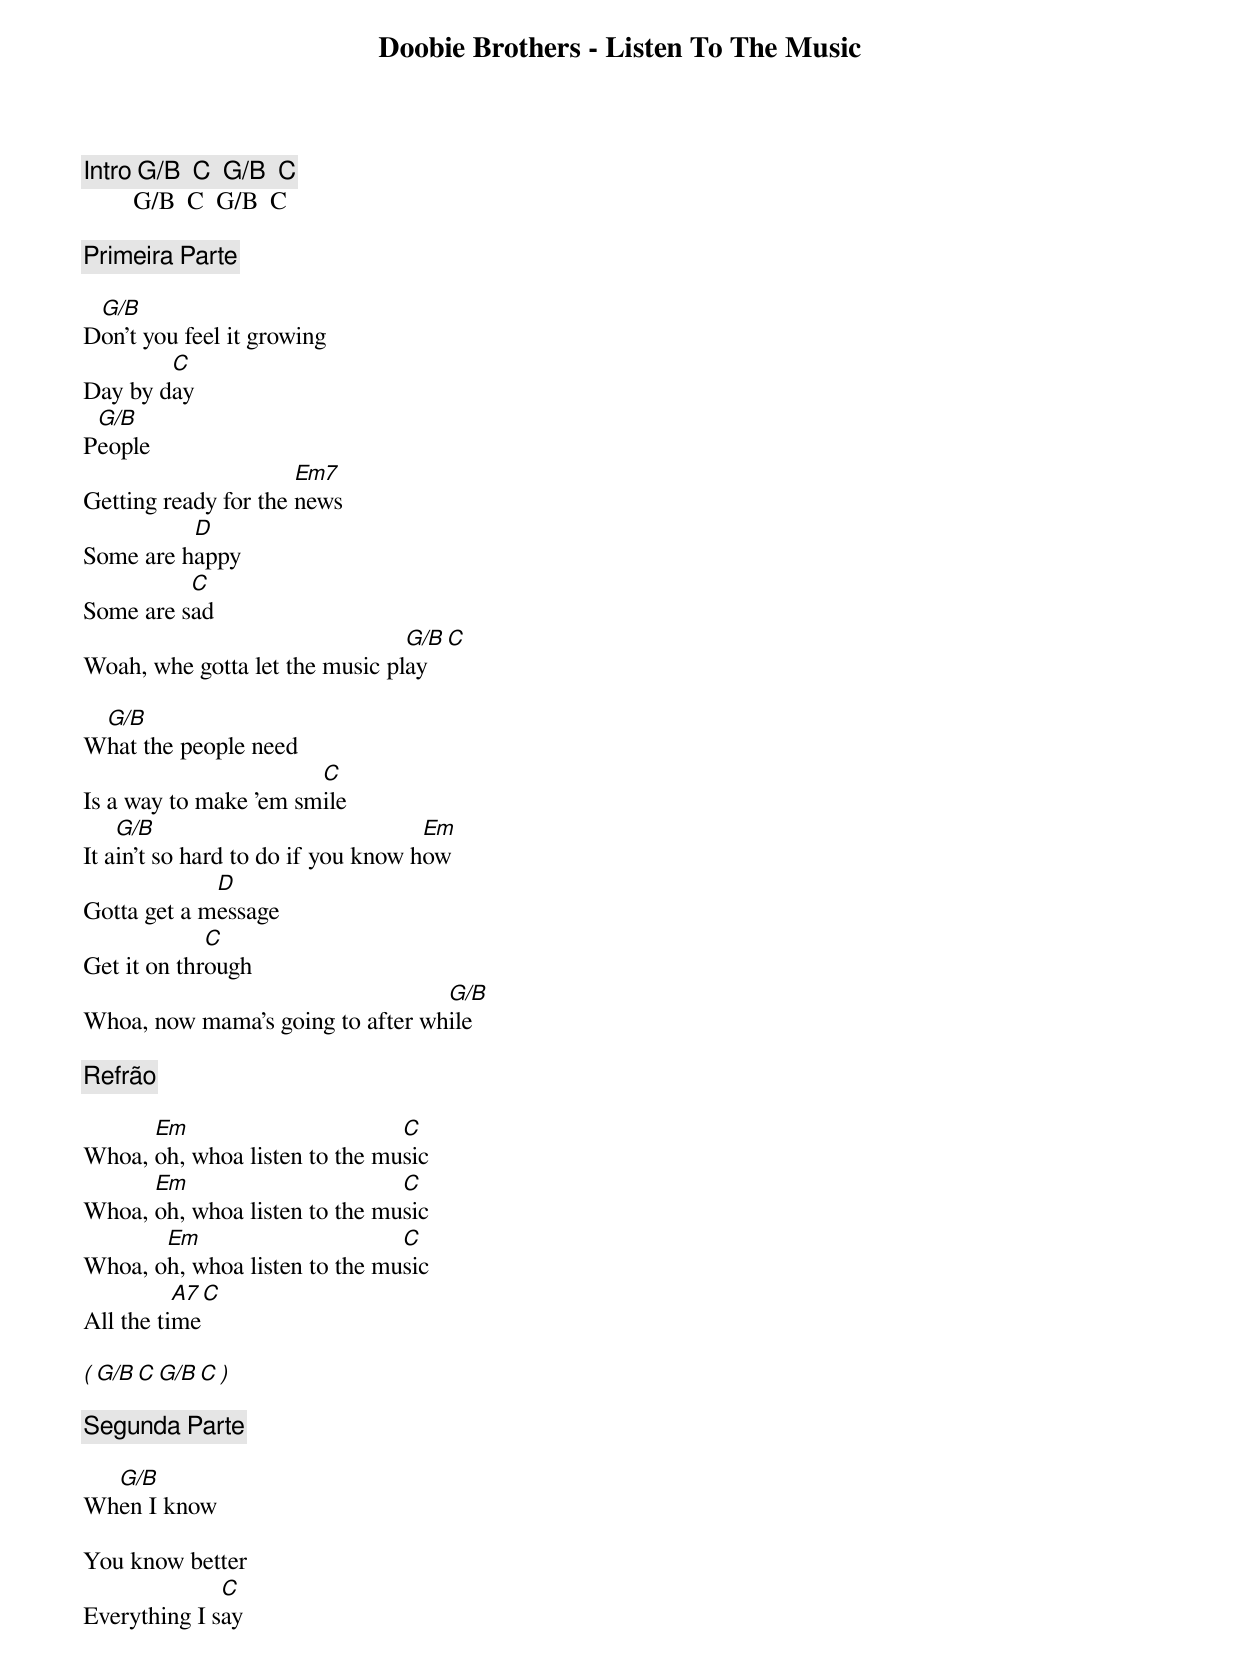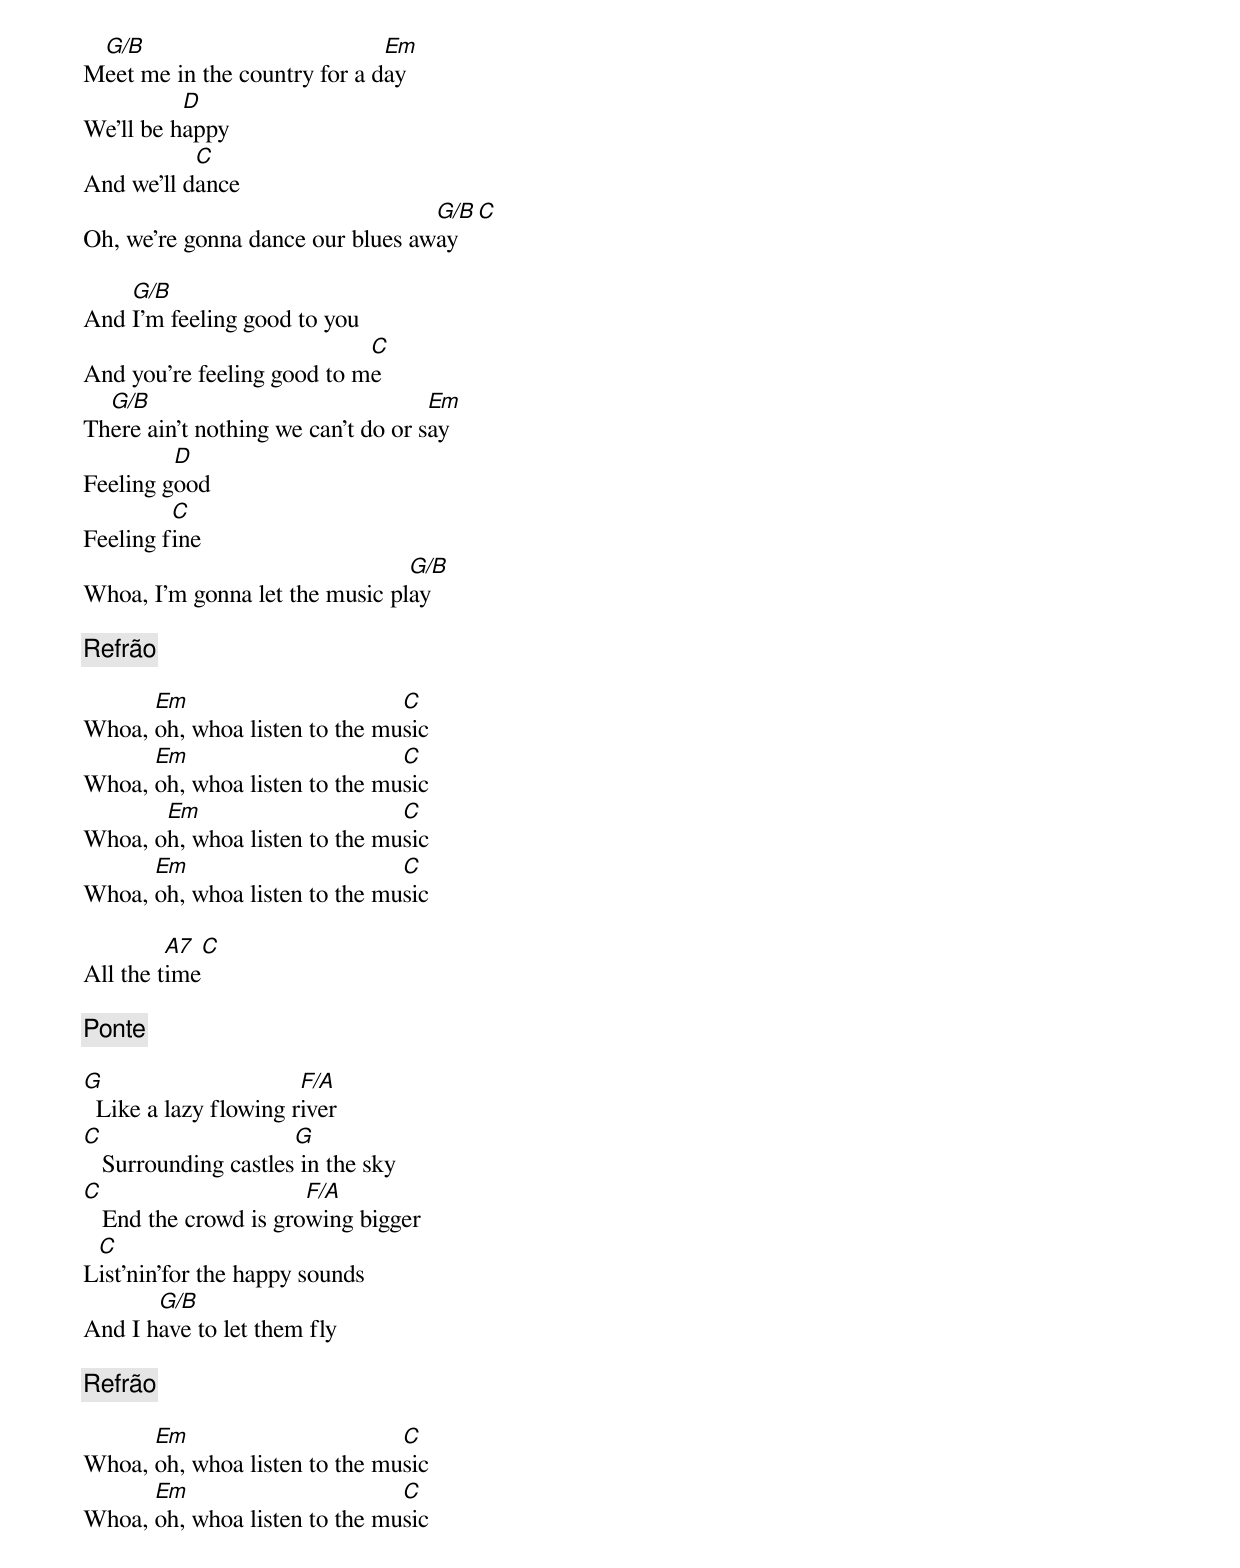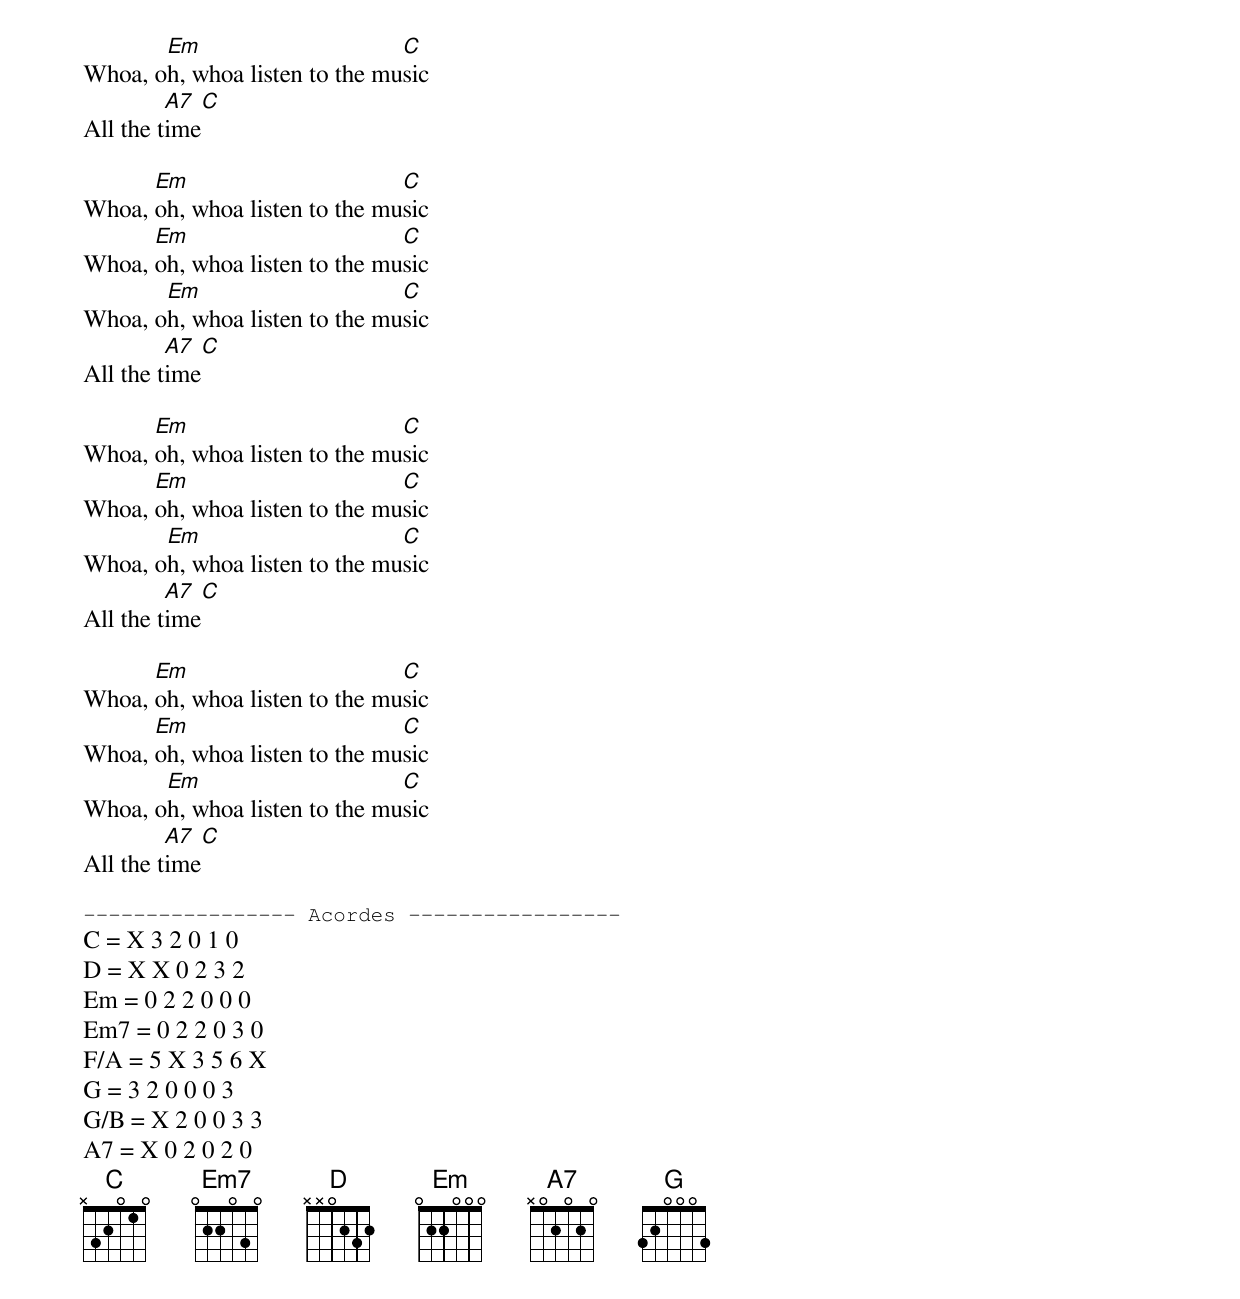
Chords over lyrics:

Doobie Brothers - Listen To The Music

[Intro] G/B  C  G/B  C
        G/B  C  G/B  C

[Primeira Parte]

 G/B
Don't you feel it growing
        C
Day by day
 G/B
People
                      Em7
Getting ready for the news
          D
Some are happy
          C
Some are sad
                                G/B  C
Woah, whe gotta let the music play

 G/B
What the people need
                       C
Is a way to make 'em smile
    G/B                             Em
It ain't so hard to do if you know how
             D
Gotta get a message
             C
Get it on through
                                  G/B
Whoa, now mama's going to after while

[Refrão]

      Em                       C
Whoa, oh, whoa listen to the music
      Em                       C
Whoa, oh, whoa listen to the music
       Em                      C
Whoa, oh, whoa listen to the music
          A7  C
All the time

( G/B  C  G/B  C )

[Segunda Parte]

  G/B
When I know

You know better
              C
Everything I say
 G/B                          Em
Meet me in the country for a day
          D
We'll be happy
           C
And we'll dance
                                  G/B  C
Oh, we're gonna dance our blues away

    G/B
And I'm feeling good to you
                            C
And you're feeling good to me
  G/B                               Em
There ain't nothing we can't do or say
         D
Feeling good
         C
Feeling fine
                                G/B
Whoa, I'm gonna let the music play

[Refrão]

      Em                       C
Whoa, oh, whoa listen to the music
      Em                       C
Whoa, oh, whoa listen to the music
       Em                      C
Whoa, oh, whoa listen to the music
      Em                       C
Whoa, oh, whoa listen to the music

         A7  C
All the time

[Ponte]

G                      F/A
  Like a lazy flowing river
C                     G
   Surrounding castles in the sky
C                      F/A
   End the crowd is growing bigger
 C
List'nin'for the happy sounds
       G/B
And I have to let them fly

[Refrão]

      Em                       C
Whoa, oh, whoa listen to the music
      Em                       C
Whoa, oh, whoa listen to the music
       Em                      C
Whoa, oh, whoa listen to the music
         A7  C
All the time

      Em                       C
Whoa, oh, whoa listen to the music
      Em                       C
Whoa, oh, whoa listen to the music
       Em                      C
Whoa, oh, whoa listen to the music
         A7  C
All the time

      Em                       C
Whoa, oh, whoa listen to the music
      Em                       C
Whoa, oh, whoa listen to the music
       Em                      C
Whoa, oh, whoa listen to the music
         A7  C
All the time

      Em                       C
Whoa, oh, whoa listen to the music
      Em                       C
Whoa, oh, whoa listen to the music
       Em                      C
Whoa, oh, whoa listen to the music
         A7  C
All the time

----------------- Acordes -----------------
C = X 3 2 0 1 0
D = X X 0 2 3 2
Em = 0 2 2 0 0 0
Em7 = 0 2 2 0 3 0
F/A = 5 X 3 5 6 X
G = 3 2 0 0 0 3
G/B = X 2 0 0 3 3
A7 = X 0 2 0 2 0
